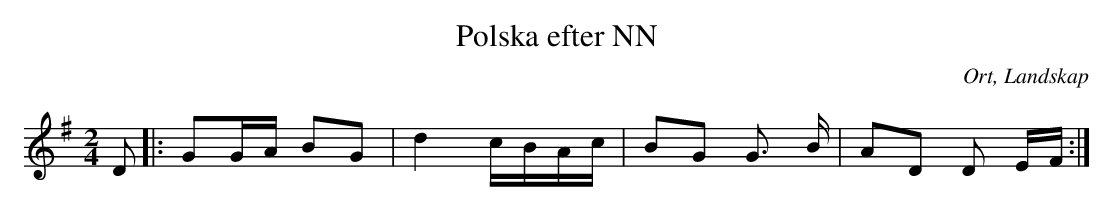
X:1
T:Polska efter NN
O:Ort, Landskap
M:2/4
L:1/8
K:G
D|: GG/2A/2 BG | d2 c/2B/2A/2c/2 | BG G3/2 B/2 | AD D E/2F/2  :|
